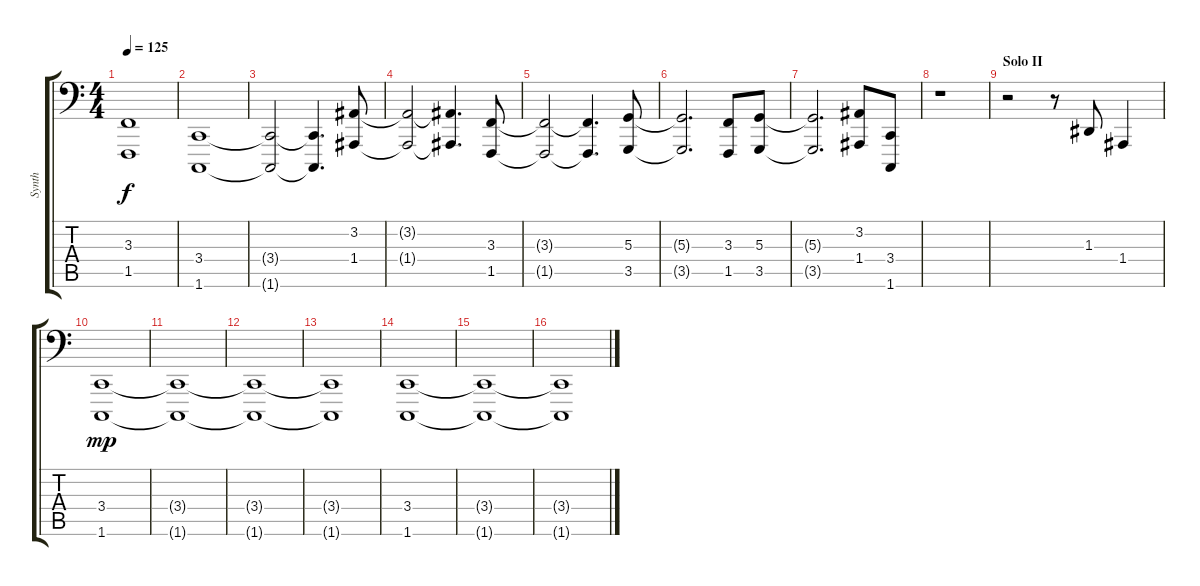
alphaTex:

\track ("Synth" "Synth") {instrument lead2sawtooth}
\staff {score tabs}
\tuning (C3 G2 D2 A1 E1 B0) {hide}
\ts (4 4)
\tempo 125
\clef f4
\ks c
(3.3{t} 1.5{t}).1{dy f} |
(3.4 1.6).1 |
(3.4{t} 1.6{t}).2 (3.4{t} 1.6{t}).4{d} (3.2 1.4).8 |
(3.2{t} 1.4{t}).2 (3.2{t} 1.4{t}).4{d} (3.3 1.5).8 |
(3.3{t} 1.5{t}).2 (3.3{t} 1.5{t}).4{d} (5.3 3.5).8 |
(5.3{t} 3.5{t}).2{d} (3.3 1.5).8 (5.3 3.5).8 |
(5.3{t} 3.5{t}).2{d} (3.2 1.4).8 (3.4 1.6).8 |
r.1 |
\section ("" "Solo II")
r.2 r.8 1.3.8 1.4.4 |
(3.4 1.6).1{dy mp} |
(3.4{t} 1.6{t}).1 |
(3.4{t} 1.6{t}).1 |
(3.4{t} 1.6{t}).1 |
(3.4 1.6).1 |
(3.4{t} 1.6{t}).1 |
(3.4{t} 1.6{t}).1
